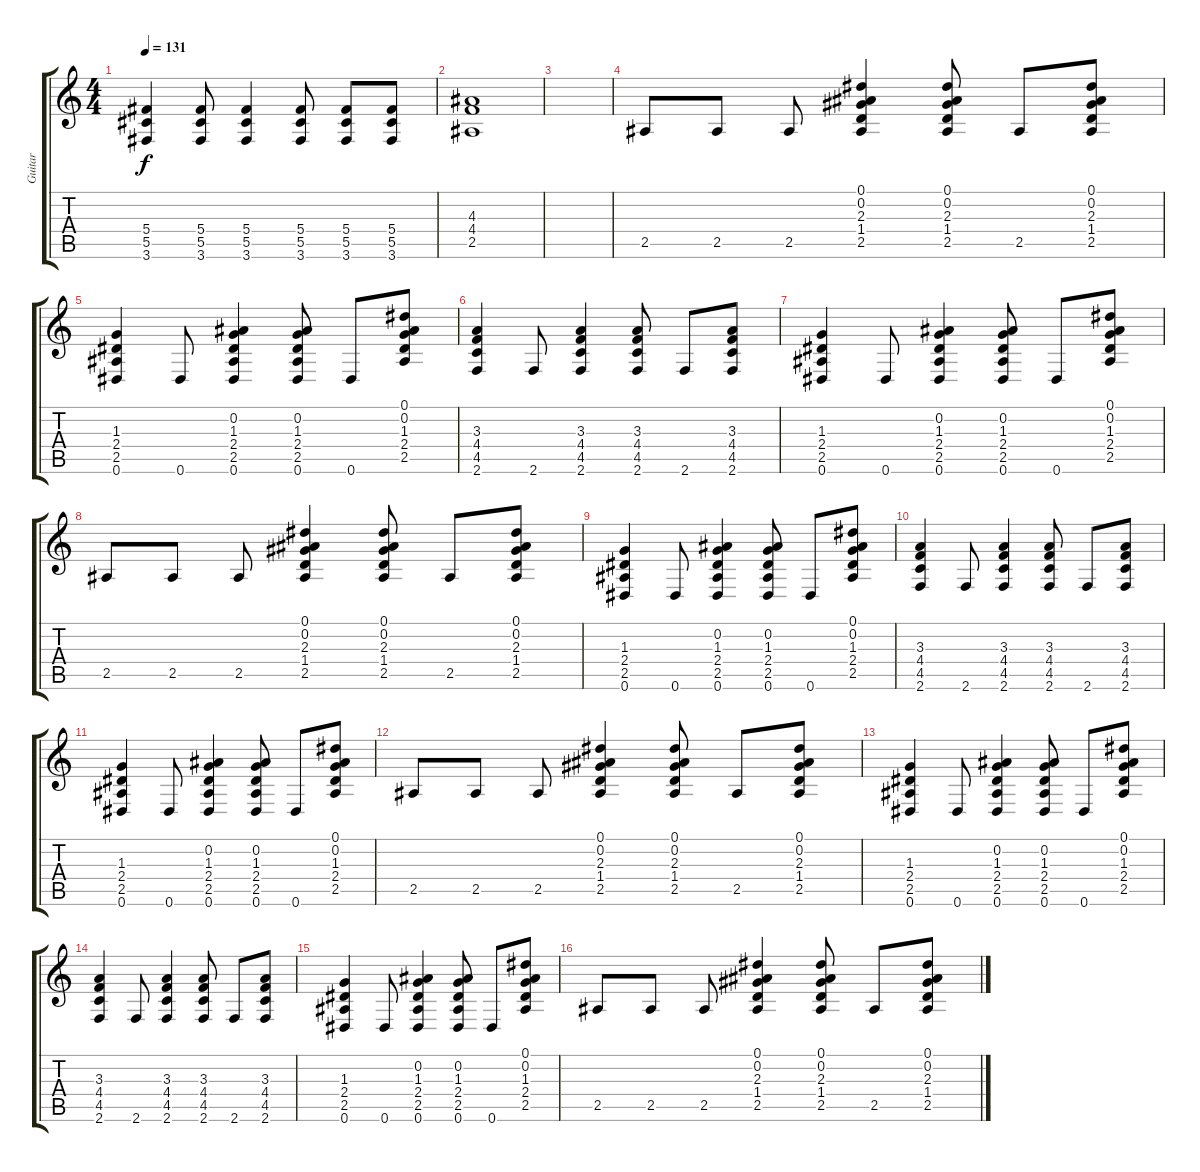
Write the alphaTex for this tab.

\track ("Guitar" "Guitar") {instrument overdrivenguitar}
\staff {score tabs}
\tuning (Eb4 Bb3 Gb3 Db3 Ab2 Eb2) {hide}
\ts (4 4)
\tempo 131
\clef g2
\ks c
(5.4 5.5 3.6).4{dy f} (5.4 5.5 3.6).8 (5.4 5.5 3.6).4 (5.4 5.5 3.6).8 (5.4 5.5 3.6).8 (5.4 5.5 3.6).8 |
(4.3 4.4 2.5).1 |
|
2.5.8 2.5.8 2.5.8 (0.1 0.2 2.3 1.4 2.5).4 (0.1 0.2 2.3 1.4 2.5).8 2.5.8 (0.1 0.2 2.3 1.4 2.5).8 |
(1.3 2.4 2.5 0.6).4 0.6.8 (0.2 1.3 2.4 2.5 0.6).4 (0.2 1.3 2.4 2.5 0.6).8 0.6.8 (0.1 0.2 1.3 2.4 2.5).8 |
(3.3 4.4 4.5 2.6).4 2.6.8 (3.3 4.4 4.5 2.6).4 (3.3 4.4 4.5 2.6).8 2.6.8 (3.3 4.4 4.5 2.6).8 |
(1.3 2.4 2.5 0.6).4 0.6.8 (0.2 1.3 2.4 2.5 0.6).4 (0.2 1.3 2.4 2.5 0.6).8 0.6.8 (0.1 0.2 1.3 2.4 2.5).8 |
2.5.8 2.5.8 2.5.8 (0.1 0.2 2.3 1.4 2.5).4 (0.1 0.2 2.3 1.4 2.5).8 2.5.8 (0.1 0.2 2.3 1.4 2.5).8 |
(1.3 2.4 2.5 0.6).4 0.6.8 (0.2 1.3 2.4 2.5 0.6).4 (0.2 1.3 2.4 2.5 0.6).8 0.6.8 (0.1 0.2 1.3 2.4 2.5).8 |
(3.3 4.4 4.5 2.6).4 2.6.8 (3.3 4.4 4.5 2.6).4 (3.3 4.4 4.5 2.6).8 2.6.8 (3.3 4.4 4.5 2.6).8 |
(1.3 2.4 2.5 0.6).4 0.6.8 (0.2 1.3 2.4 2.5 0.6).4 (0.2 1.3 2.4 2.5 0.6).8 0.6.8 (0.1 0.2 1.3 2.4 2.5).8 |
2.5.8 2.5.8 2.5.8 (0.1 0.2 2.3 1.4 2.5).4 (0.1 0.2 2.3 1.4 2.5).8 2.5.8 (0.1 0.2 2.3 1.4 2.5).8 |
(1.3 2.4 2.5 0.6).4 0.6.8 (0.2 1.3 2.4 2.5 0.6).4 (0.2 1.3 2.4 2.5 0.6).8 0.6.8 (0.1 0.2 1.3 2.4 2.5).8 |
(3.3 4.4 4.5 2.6).4 2.6.8 (3.3 4.4 4.5 2.6).4 (3.3 4.4 4.5 2.6).8 2.6.8 (3.3 4.4 4.5 2.6).8 |
(1.3 2.4 2.5 0.6).4 0.6.8 (0.2 1.3 2.4 2.5 0.6).4 (0.2 1.3 2.4 2.5 0.6).8 0.6.8 (0.1 0.2 1.3 2.4 2.5).8 |
2.5.8 2.5.8 2.5.8 (0.1 0.2 2.3 1.4 2.5).4 (0.1 0.2 2.3 1.4 2.5).8 2.5.8 (0.1 0.2 2.3 1.4 2.5).8
